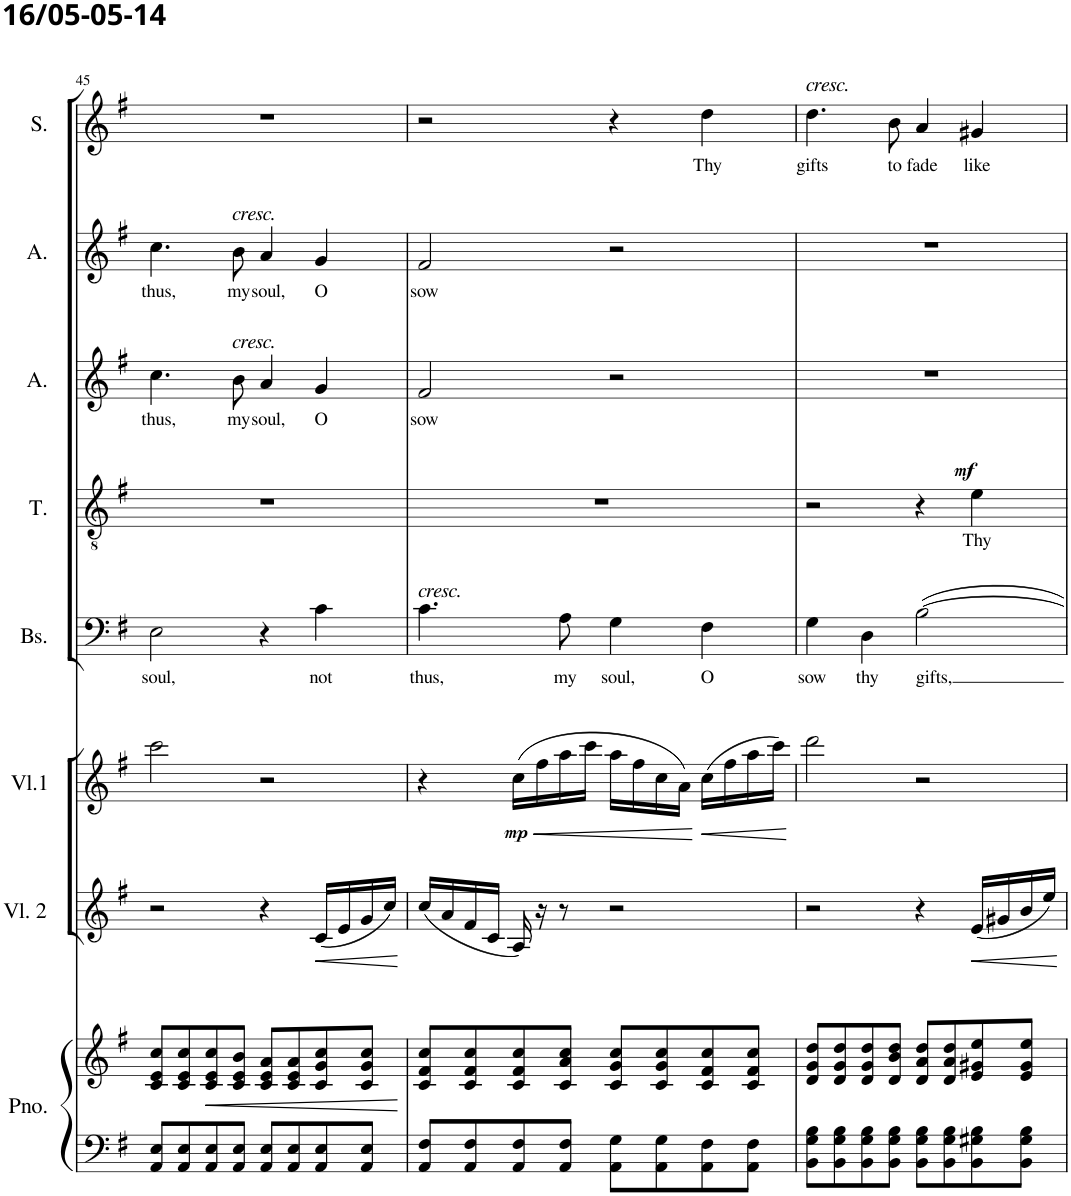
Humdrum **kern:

**kern	**kern	**dynam	**kern	**dynam	**kern	**dynam	**kern	**text	**kern	**text	**dynam	**kern	**text	**kern	**text	**kern	**text
*part8	*part8	*part8	*part7	*part7	*part6	*part6	*part5	*part5	*part4	*part4	*part4	*part3	*part3	*part2	*part2	*part1	*part1
*staff9	*staff8	*staff8/9	*staff7	*staff7	*staff6	*staff6	*staff5	*staff5	*staff4	*staff4	*staff4	*staff3	*staff3	*staff2	*staff2	*staff1	*staff1
*I"Piano	*	*	*I"Viool 2	*	*I"Viool 1	*	*I"Bas	*	*I"Tenor	*	*	*I"Alt	*	*I"Alt	*	*I"Sopraan	*
*I'Pno.	*	*	*I'Vl. 2	*	*I'Vl.1	*	*I'Bs.	*	*I'T.	*	*	*I'A.	*	*I'A.	*	*I'S.	*
!!LO:PB:g=z
*clefF4	*clefG2	*	*clefG2	*	*clefG2	*	*clefF4	*	*clefGv2	*	*	*clefG2	*	*clefG2	*	*clefG2	*
*k[f#]	*k[f#]	*	*k[f#]	*	*k[f#]	*	*k[f#]	*	*k[f#]	*	*	*k[f#]	*	*k[f#]	*	*k[f#]	*
*M4/4	*M4/4	*	*M4/4	*	*M4/4	*	*M4/4	*	*M4/4	*	*	*M4/4	*	*M4/4	*	*M4/4	*
=45	=45	=45	=45	=45	=45	=45	=45	=45	=45	=45	=45	=45	=45	=45	=45	=45	=45
!	!	!	!	!	!	!	!	!LO:LY:b	!	!	!	!	!LO:LY:b	!	!LO:LY:b	!	!
8AA/ 8E/L	8c/ 8e/ 8cc/L	.	2r	.	2ccc\	.	2E\	soul,	1r	.	.	4.cc\	thus,	4.cc\	thus,	1r	.
8AA/ 8E/	8c/ 8e/ 8cc/	.	.	.	.	.	.	.	.	.	.	.	.	.	.	.	.
!	!	!LO:HP:b	!	!	!	!	!	!	!	!	!	!	!	!	!	!	!
8AA/ 8E/	8c/ 8e/ 8cc/	<	.	.	.	.	.	.	.	.	.	.	.	.	.	.	.
!	!	!	!	!	!	!	!	!	!	!	!	!	!	!LO:TX:a:i:t=cresc.	!	!	!
!	!	!	!	!	!	!	!	!	!	!	!	!LO:TX:a:i:t=cresc.	!	!	!	!	!
!	!	!	!	!	!	!	!	!	!	!	!	!	!LO:LY:b	!	!LO:LY:b	!	!
8AA/ 8E/J	8c/ 8e/ 8b/J	.	.	.	.	.	.	.	.	.	.	8b\	my	8b\	my	.	.
!	!	!	!	!	!	!	!	!	!	!	!	!	!LO:LY:b	!	!LO:LY:b	!	!
8AA/ 8E/L	8c/ 8e/ 8a/L	.	4r	.	2r	.	4r	.	.	.	.	4a/	soul,	4a/	soul,	.	.
8AA/ 8E/	8c/ 8e/ 8a/	.	.	.	.	.	.	.	.	.	.	.	.	.	.	.	.
!	!	!	!	!LO:HP:b	!	!	!	!LO:LY:b	!	!	!	!	!LO:LY:b	!	!LO:LY:b	!	!
8AA/ 8E/	8c/ 8g/ 8cc/	.	(16c/LL	<	.	.	4c\	not	.	.	.	4g/	O	4g/	O	.	.
.	.	.	16e/	.	.	.	.	.	.	.	.	.	.	.	.	.	.
8AA/ 8E/J	8c/ 8g/ 8cc/J	.	16g/	.	.	.	.	.	.	.	.	.	.	.	.	.	.
.	.	.	16cc/JJ)	.	.	.	.	.	.	.	.	.	.	.	.	.	.
.	.	[	.	[	.	.	.	.	.	.	.	.	.	.	.	.	.
=46	=46	=46	=46	=46	=46	=46	=46	=46	=46	=46	=46	=46	=46	=46	=46	=46	=46
!	!	!	!	!	!	!	!LO:TX:a:i:t=cresc.	!	!	!	!	!	!	!	!	!	!
!	!	!	!	!	!	!	!	!LO:LY:b	!	!	!	!	!LO:LY:b	!	!LO:LY:b	!	!
8AA/ 8F#/L	8c/ 8f#/ 8cc/L	.	(16cc/LL	.	4r	.	4.c\	thus,	1r	.	.	2f#/	sow	2f#/	sow	2r	.
.	.	.	16a/	.	.	.	.	.	.	.	.	.	.	.	.	.	.
8AA/ 8F#/	8c/ 8f#/ 8cc/	.	16f#/	.	.	.	.	.	.	.	.	.	.	.	.	.	.
.	.	.	16c/JJ	.	.	.	.	.	.	.	.	.	.	.	.	.	.
!	!	!	!	!	!	!LO:HP:b	!	!	!	!	!	!	!	!	!	!	!
!	!	!	!	!	!	!LO:DY:n=1:b	!	!	!	!	!	!	!	!	!	!	!
8AA/ 8F#/	8c/ 8f#/ 8cc/	.	16A/)	.	(16cc\LL	< mp	.	.	.	.	.	.	.	.	.	.	.
.	.	.	16r	.	16ff#\	.	.	.	.	.	.	.	.	.	.	.	.
!	!	!	!	!	!	!	!	!LO:LY:b	!	!	!	!	!	!	!	!	!
8AA/ 8F#/J	8c/ 8a/ 8cc/J	.	8r	.	16aa\	.	8A\	my	.	.	.	.	.	.	.	.	.
.	.	.	.	.	16ccc\JJ	.	.	.	.	.	.	.	.	.	.	.	.
!	!	!	!	!	!	!	!	!LO:LY:b	!	!	!	!	!	!	!	!	!
8AA\ 8G\L	8c/ 8g/ 8cc/L	.	2r	.	16aa\LL	.	4G\	soul,	.	.	.	2r	.	2r	.	4r	.
.	.	.	.	.	16ff#\	.	.	.	.	.	.	.	.	.	.	.	.
8AA\ 8G\	8c/ 8g/ 8cc/	.	.	.	16cc\	.	.	.	.	.	.	.	.	.	.	.	.
.	.	.	.	.	16a\JJ)	.	.	.	.	.	.	.	.	.	.	.	.
!	!	!	!	!	!	!LO:HP:n=1:b	!	!LO:LY:b	!	!	!	!	!	!	!	!	!LO:LY:b
8AA\ 8F#\	8c/ 8f#/ 8cc/	.	.	.	(16cc\LL	[ <	4F#\	O	.	.	.	.	.	.	.	4dd\	Thy
.	.	.	.	.	16ff#\	.	.	.	.	.	.	.	.	.	.	.	.
8AA\ 8F#\J	8c/ 8f#/ 8cc/J	.	.	.	16aa\	.	.	.	.	.	.	.	.	.	.	.	.
.	.	.	.	.	16ccc\JJ)	.	.	.	.	.	.	.	.	.	.	.	.
.	.	.	.	.	.	[	.	.	.	.	.	.	.	.	.	.	.
=47	=47	=47	=47	=47	=47	=47	=47	=47	=47	=47	=47	=47	=47	=47	=47	=47	=47
!	!	!	!	!	!	!	!	!	!	!	!	!	!	!	!	!LO:TX:a:i:t=cresc.	!
!	!	!	!	!	!	!	!	!LO:LY:b	!	!	!	!	!	!	!	!	!LO:LY:b
8BB\ 8G\ 8B\L	8d/ 8g/ 8dd/L	.	2r	.	2ddd\	.	4G\	sow	2r	.	.	1r	.	1r	.	4.dd\	gifts
8BB\ 8G\ 8B\	8d/ 8g/ 8dd/	.	.	.	.	.	.	.	.	.	.	.	.	.	.	.	.
!	!	!	!	!	!	!	!	!LO:LY:b	!	!	!	!	!	!	!	!	!
8BB\ 8G\ 8B\	8d/ 8g/ 8dd/	.	.	.	.	.	4D\	thy	.	.	.	.	.	.	.	.	.
!	!	!	!	!	!	!	!	!	!	!	!	!	!	!	!	!	!LO:LY:b
8BB\ 8G\ 8B\J	8d/ 8b/ 8dd/J	.	.	.	.	.	.	.	.	.	.	.	.	.	.	8b\	to
!	!	!	!	!	!	!	!	!LO:LY:b	!	!	!	!	!	!	!	!	!LO:LY:b
8BB\ 8G\ 8B\L	8d/ 8a/ 8dd/L	.	4r	.	2r	.	[2B\	gifts,	4r	.	.	.	.	.	.	4a/	fade
8BB\ 8G\ 8B\	8d/ 8a/ 8dd/	.	.	.	.	.	.	.	.	.	.	.	.	.	.	.	.
!	!	!	!	!LO:HP:b	!	!	!	!	!	!LO:LY:b	!LO:DY:a	!	!	!	!	!	!LO:LY:b
8BB\ 8G#X\ 8B\	8e/ 8g#X/ 8ee/	.	(16e/LL	<	.	.	.	.	4e\	Thy	mf	.	.	.	.	4g#X/	like
.	.	.	16g#X/	.	.	.	.	.	.	.	.	.	.	.	.	.	.
8BB\ 8G#\ 8B\J	8e/ 8g#/ 8ee/J	.	16b/	.	.	.	.	.	.	.	.	.	.	.	.	.	.
.	.	.	16ee/JJ)	.	.	.	.	.	.	.	.	.	.	.	.	.	.
.	.	.	.	[	.	.	.	.	.	.	.	.	.	.	.	.	.
=	=	=	=	=	=	=	=	=	=	=	=	=	=	=	=	=	=
*-	*-	*-	*-	*-	*-	*-	*-	*-	*-	*-	*-	*-	*-	*-	*-	*-	*-
